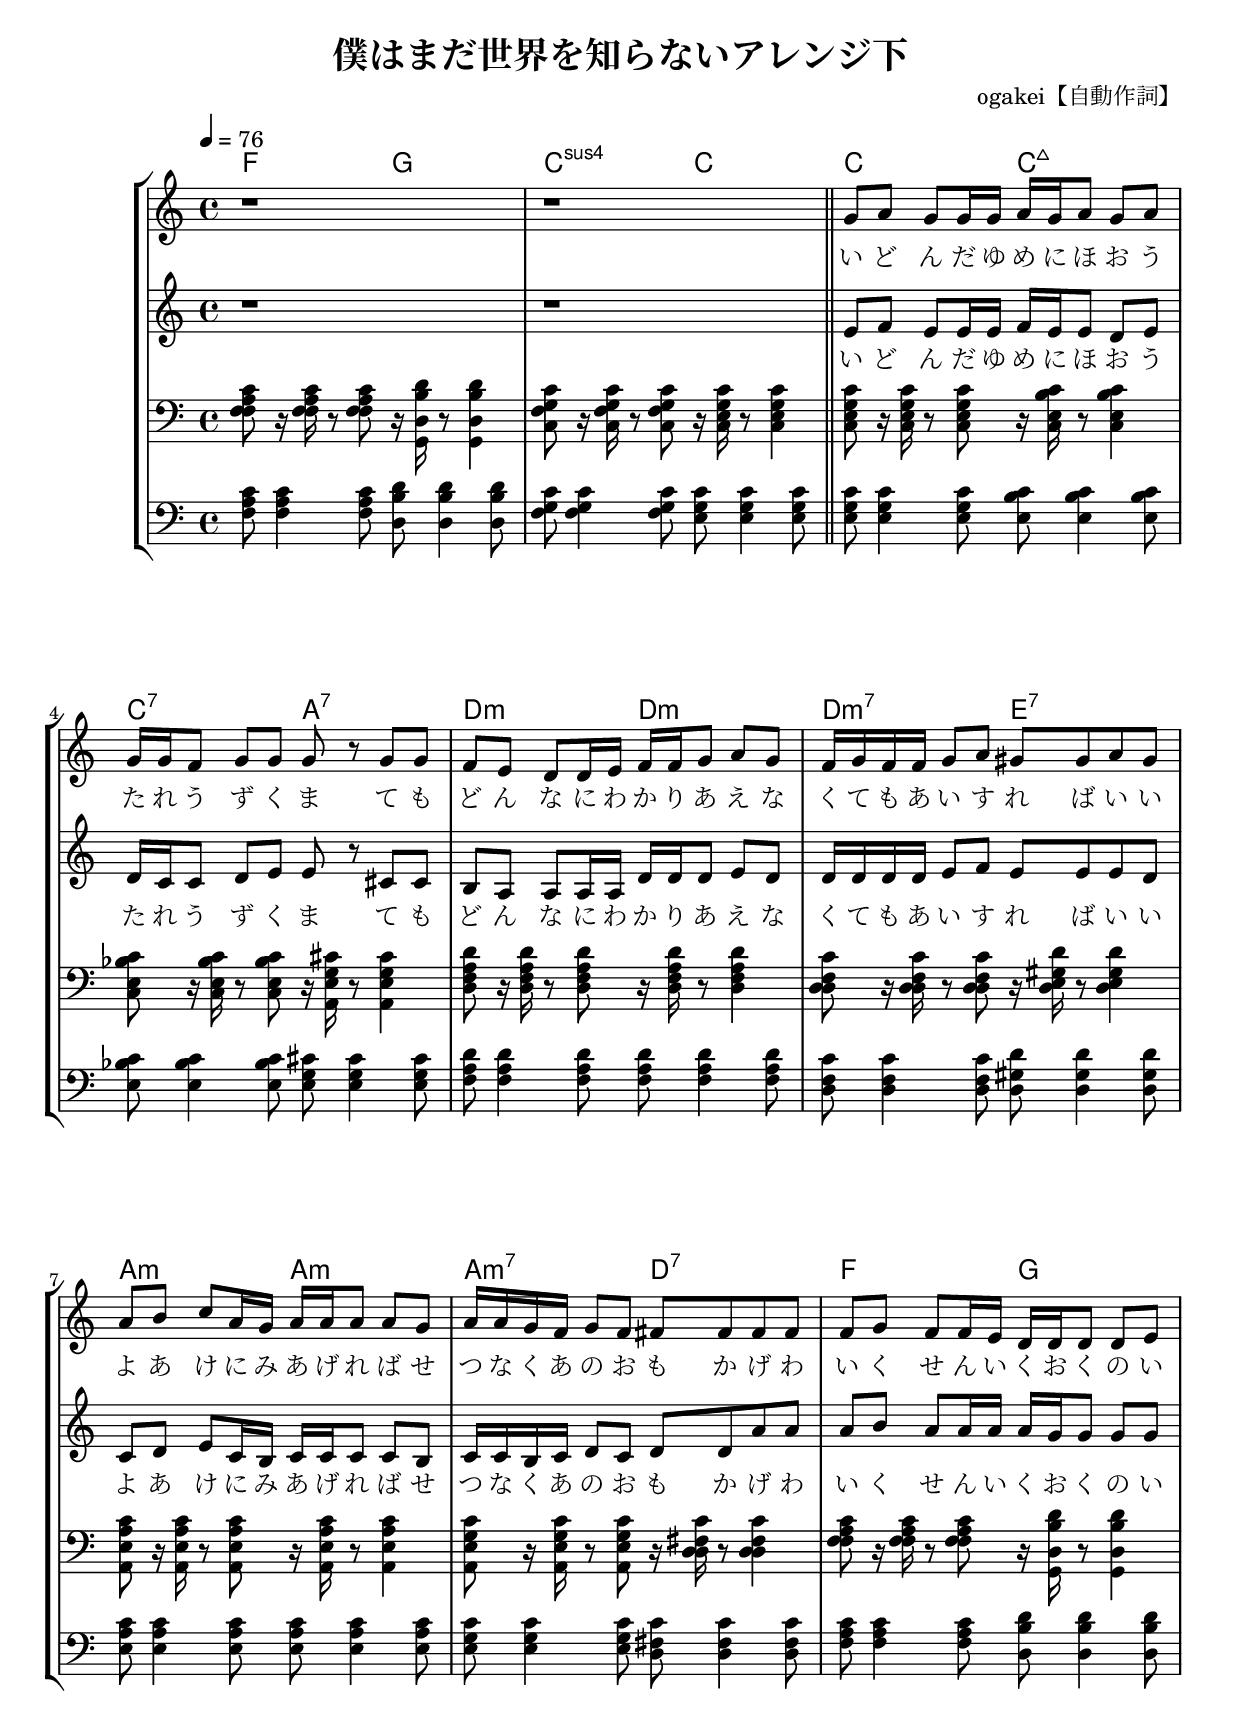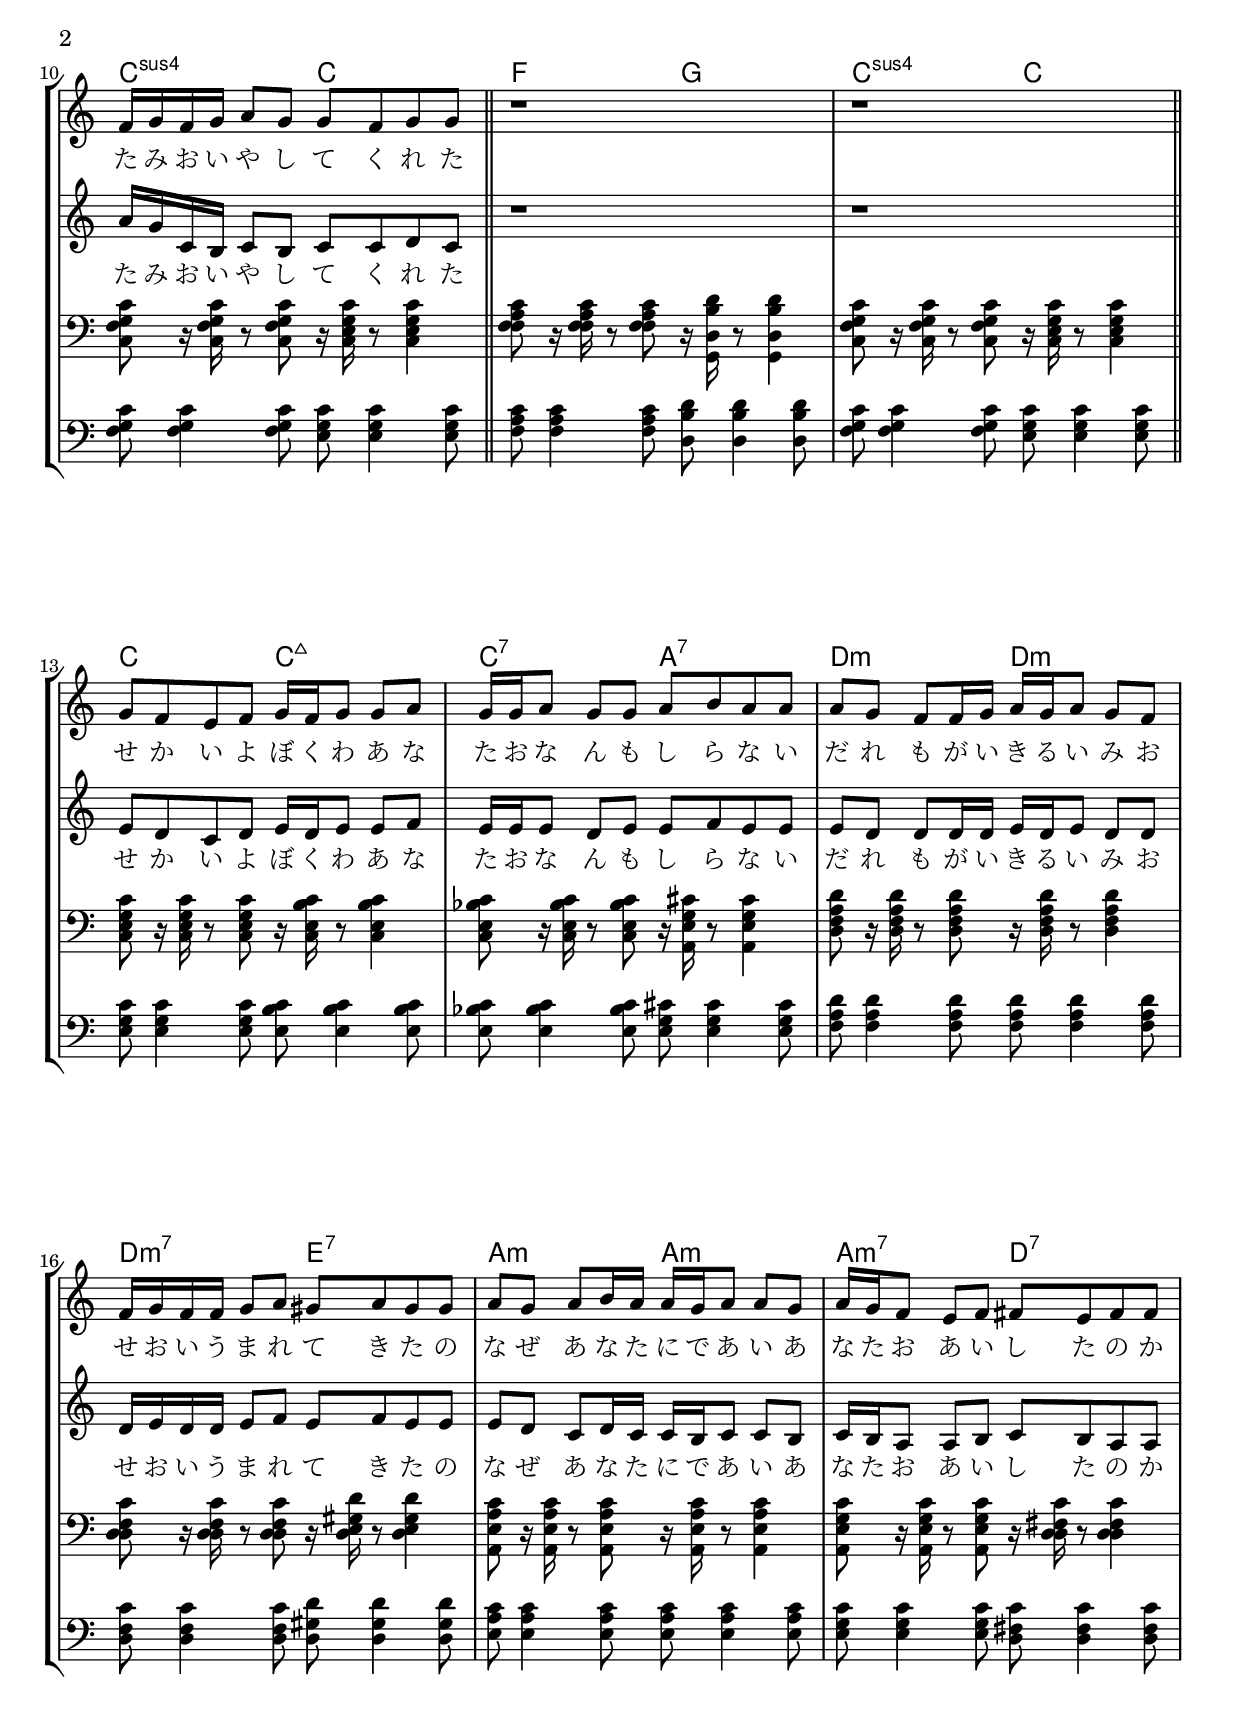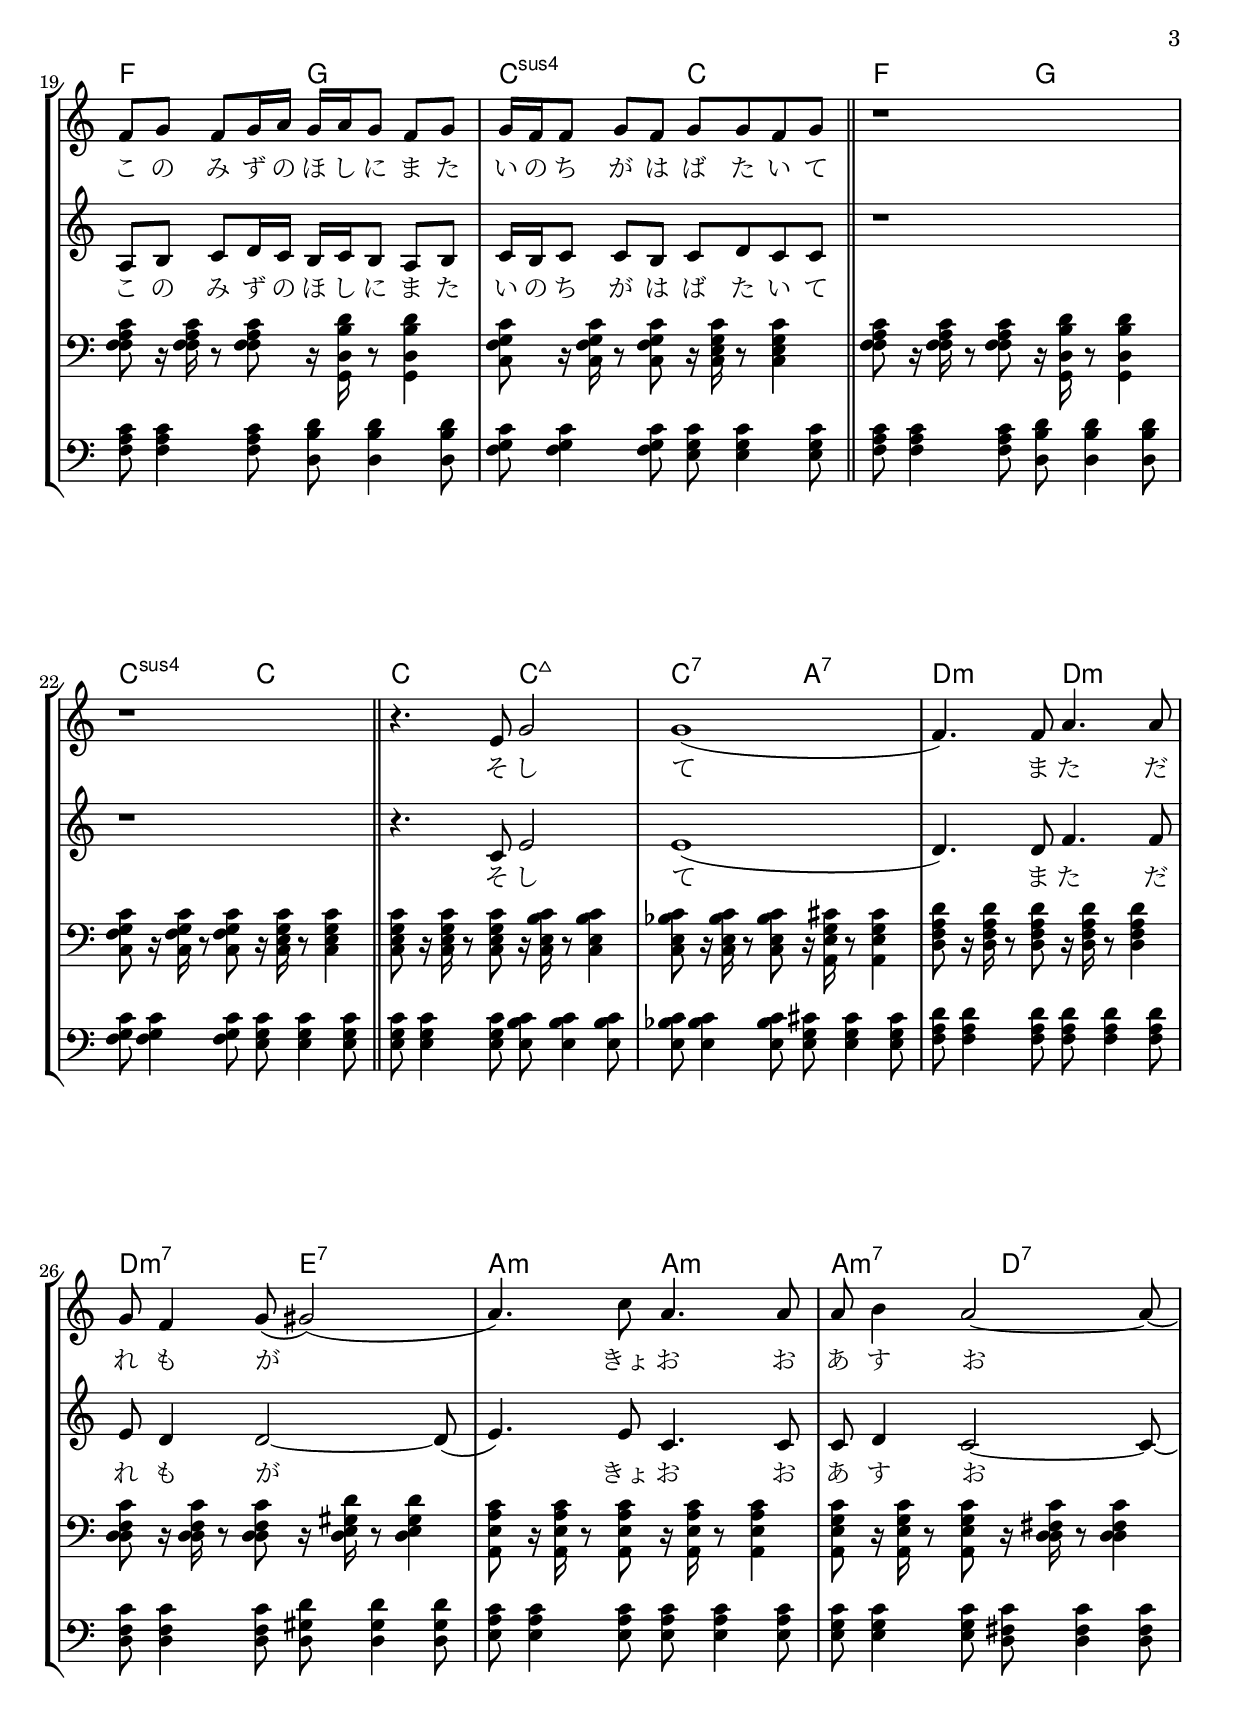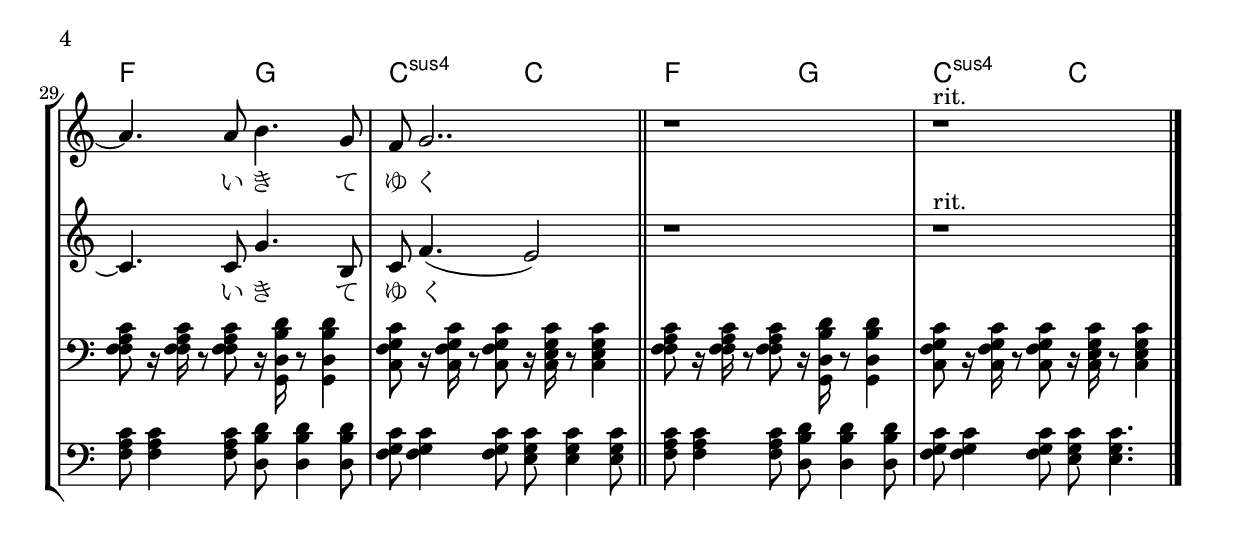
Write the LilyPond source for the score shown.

\version "2.12.1"

\header {
	title = \markup {僕はまだ世界を知らないアレンジ下}
	composer = \markup \center-column {ogakei【自動作詞】}
}

harmony = \chordmode {
	f2 g c:sus4 c 

	c c:maj7 c:7 a:7 d:m d:m d:min7 e:7 a:m a:m a:min7 d:7 f g c:sus4 c 

	f g c:sus4 c 

	c c:maj7 c:7 a:7 d:m d:m d:min7 e:7 a:m a:m a:min7 d:7 f g c:sus4 c 

	f g c:sus4 c 

	c c:maj7 c:7 a:7 d:m d:m d:min7 e:7 a:m a:m a:min7 d:7 f g c:sus4 c 

	f g c:sus4 c 
}

melody = {
	\key c \major
	\tempo 4 = 76
	r1 | r1   
	\set Staff.midiInstrument = #"mmi0.48"
	g'8  a'8  g'8  g'16  g'16  a'16  g'16  a'8  g'8  a'8 
	g'16  g'16  f'8  g'8  g'8  g'8  r8  g'8  g'8 
	f'8  e'8  d'8  d'16  e'16  f'16  f'16  g'8  a'8  g'8 
	f'16  g'16  f'16  f'16  g'8  a'8  gis'8  gis'8  a'8  gis'8 
	a'8  b'8  c''8  a'16  g'16  a'16  a'16  a'8  a'8  g'8 
	a'16  a'16  g'16  f'16  g'8  f'8  fis'8  fis'8  fis'8  fis'8 
	f'8  g'8  f'8  f'16  e'16  d'16  d'16  d'8  d'8  e'8 
	f'16  g'16  f'16  g'16  a'8  g'8  g'8  f'8  g'8  g'8
	r1 | r1   
	\set Staff.midiInstrument = #"mmi0.48"
	g'8  f'8  e'8  f'8  g'16  f'16  g'8  g'8  a'8 
	g'16  g'16  a'8  g'8  g'8  a'8  b'8  a'8  a'8 
	a'8  g'8  f'8  f'16  g'16  a'16  g'16  a'8  g'8  f'8 
	f'16  g'16  f'16  f'16  g'8  a'8  gis'8  a'8  gis'8  gis'8 
	a'8  g'8  a'8  b'16  a'16  a'16  g'16  a'8  a'8  g'8 
	a'16  g'16  f'8  e'8  f'8  fis'8  e'8  fis'8  fis'8 
	f'8  g'8  f'8  g'16  a'16  g'16  a'16  g'8  f'8  g'8 
	g'16  f'16  f'8  g'8  f'8  g'8  g'8  f'8  g'8
	r1 | r1   
	\set Staff.midiInstrument = #"mmi0.48"
	r4. e'8  g'2 
	g'1 
	(f'4.)  f'8  a'4.  a'8 
	g'8  f'4  g'8  (gis'2) 
	(a'4.)  c''8  a'4.  a'8 
	a'8  b'4  a'2~a'8~ 
	a'4.  a'8  b'4.  g'8 
	f'8  g'2..
	r1 | r1^"rit." \bar "|."
}

words = \lyricmode {
	
	い  ど  ん  だ  ゆ  め  に  ほ  お  う  た  れ  う  ず  く  ま  て  も  ど  ん  な  に  わ  か  り  あ  え  な  く  て  も  あ  い  す  れ  ば  い  い  よ  あ  け  に  み  あ  げ  れ  ば  せ  つ  な  く  あ  の  お  も  か  げ  わ  い  く  せ  ん  い  く  お  く  の  い  た  み  お  い  や  し  て  く  れ  た  
	
	せ  か  い  よ  ぼ  く  わ  あ  な  た  お  な  ん  も  し  ら  な  い  だ  れ  も  が  い  き  る  い  み  お  せ  お  い  う  ま  れ  て  き  た  の  な  ぜ  あ  な  た  に  で  あ  い  あ  な  た  お  あ  い  し  た  の  か  こ  の  み  ず  の  ほ  し  に  ま  た  い  の  ち  が  は  ば  た  い  て  
	
	そ  し  て  ま  た  だ  れ  も  が  きょ  お  お  あ  す  お  い  き  て  ゆ  く  
	
}

secondmelody = {
	\key c \major
	\tempo 4 = 76
	r1 | r1   
	\set Staff.midiInstrument = #"fss0.42"
	e'8  f'8  e'8  e'16  e'16  f'16  e'16  e'8  d'8  e'8 
	d'16  c'16  c'8  d'8  e'8  e'8  r8  cis'8  cis'8 
	b8  a8  a8  a16  a16  d'16  d'16  d'8  e'8  d'8 
	d'16  d'16  d'16  d'16  e'8  f'8  e'8  e'8  e'8  d'8 
	c'8  d'8  e'8  c'16  b16  c'16  c'16  c'8  c'8  b8 
	c'16  c'16  b16  c'16  d'8  c'8  d'8  d'8  a'8  a'8 
	a'8  b'8  a'8  a'16  a'16  a'16  g'16  g'8  g'8  g'8 
	a'16  g'16  c'16  b16  c'8  b8  c'8  c'8  d'8  c'8
	r1 | r1   
	\set Staff.midiInstrument = #"fss0.42"
	e'8  d'8  c'8  d'8  e'16  d'16  e'8  e'8  f'8 
	e'16  e'16  e'8  d'8  e'8  e'8  f'8  e'8  e'8 
	e'8  d'8  d'8  d'16  d'16  e'16  d'16  e'8  d'8  d'8 
	d'16  e'16  d'16  d'16  e'8  f'8  e'8  f'8  e'8  e'8 
	e'8  d'8  c'8  d'16  c'16  c'16  b16  c'8  c'8  b8 
	c'16  b16  a8  a8  b8  c'8  b8  a8  a8 
	a8  b8  c'8  d'16  c'16  b16  c'16  b8  a8  b8 
	c'16  b16  c'8  c'8  b8  c'8  d'8  c'8  c'8
	r1 | r1   
	\set Staff.midiInstrument = #"fss0.42"
	r4. c'8  e'2 
	e'1 
	(d'4.)  d'8  f'4.  f'8 
	e'8  d'4  d'2~d'8 
	(e'4.)  e'8  c'4.  c'8 
	c'8  d'4  c'2~c'8~ 
	c'4.  c'8  g'4.  b8 
	c'8  f'4.  (e'2)
	r1 | r1^"rit." \bar "|."
}

secondwords = \lyricmode {
	
	い  ど  ん  だ  ゆ  め  に  ほ  お  う  た  れ  う  ず  く  ま  て  も  ど  ん  な  に  わ  か  り  あ  え  な  く  て  も  あ  い  す  れ  ば  い  い  よ  あ  け  に  み  あ  げ  れ  ば  せ  つ  な  く  あ  の  お  も  か  げ  わ  い  く  せ  ん  い  く  お  く  の  い  た  み  お  い  や  し  て  く  れ  た  
	
	せ  か  い  よ  ぼ  く  わ  あ  な  た  お  な  ん  も  し  ら  な  い  だ  れ  も  が  い  き  る  い  み  お  せ  お  い  う  ま  れ  て  き  た  の  な  ぜ  あ  な  た  に  で  あ  い  あ  な  た  お  あ  い  し  た  の  か  こ  の  み  ず  の  ほ  し  に  ま  た  い  の  ち  が  は  ば  た  い  て  
	
	そ  し  て  ま  た  だ  れ  も  が  きょ  お  お  あ  す  お  い  き  て  ゆ  く  
	
}

tempochange = {
	\tempo 4 = 76
	r1 | r1 \bar "||"
	\tempo 4 = 76
	r1 | r1 | r1 | r1 | r1 | r1 | r1 | r1 \bar "||"
	\tempo 4 = 76
	r1 | r1 \bar "||"
	\tempo 4 = 76
	r1 | r1 | r1 | r1 | r1 | r1 | r1 | r1 \bar "||"
	\tempo 4 = 76
	r1 | r1 \bar "||"
	\tempo 4 = 76
	r1 | r1 | r1 | r1 | r1 | r1 | r1 | r1 \bar "||"
	\tempo 4 = 76
	r1 | \tempo 4 = 57 r2 \tempo 4 = 50 r2 \bar "|."
}

mainacc = {
	\clef bass
	\set Staff.midiInstrument = #"Electric Guitar (muted)"
	\key c \major
	\tempo 4 = 76
	<f f a c'>8 r16 <f f a c'>16 r8     <f f a c'>8
	r16 <g, d b d'>16 r8     <g, d b d'>4
	<c f g c'>8 r16 <c f g c'>16 r8     <c f g c'>8
	r16 <c e g c'>16 r8     <c e g c'>4
	\bar "||"

	\set Staff.midiInstrument = #"Electric Guitar (muted)"
	<c e g c'>8 r16 <c e g c'>16 r8     <c e g c'>8
	r16 <c e b c'>16 r8     <c e b c'>4
	<c e bes c'>8 r16 <c e bes c'>16 r8     <c e bes c'>8
	r16 <a, e g cis'>16 r8     <a, e g cis'>4
	<d f a d'>8 r16 <d f a d'>16 r8     <d f a d'>8
	r16 <d f a d'>16 r8     <d f a d'>4
	<d d f c'>8 r16 <d d f c'>16 r8     <d d f c'>8
	r16 <e d gis d'>16 r8     <e d gis d'>4
	<a, e a c'>8 r16 <a, e a c'>16 r8     <a, e a c'>8
	r16 <a, e a c'>16 r8     <a, e a c'>4
	<a, e g c'>8 r16 <a, e g c'>16 r8     <a, e g c'>8
	r16 <d d fis c'>16 r8     <d d fis c'>4
	<f f a c'>8 r16 <f f a c'>16 r8     <f f a c'>8
	r16 <g, d b d'>16 r8     <g, d b d'>4
	<c f g c'>8 r16 <c f g c'>16 r8     <c f g c'>8
	r16 <c e g c'>16 r8     <c e g c'>4
	\bar "||"

	\set Staff.midiInstrument = #"Electric Guitar (muted)"
	<f f a c'>8 r16 <f f a c'>16 r8     <f f a c'>8
	r16 <g, d b d'>16 r8     <g, d b d'>4
	<c f g c'>8 r16 <c f g c'>16 r8     <c f g c'>8
	r16 <c e g c'>16 r8     <c e g c'>4
	\bar "||"

	\set Staff.midiInstrument = #"Electric Guitar (muted)"
	<c e g c'>8 r16 <c e g c'>16 r8     <c e g c'>8
	r16 <c e b c'>16 r8     <c e b c'>4
	<c e bes c'>8 r16 <c e bes c'>16 r8     <c e bes c'>8
	r16 <a, e g cis'>16 r8     <a, e g cis'>4
	<d f a d'>8 r16 <d f a d'>16 r8     <d f a d'>8
	r16 <d f a d'>16 r8     <d f a d'>4
	<d d f c'>8 r16 <d d f c'>16 r8     <d d f c'>8
	r16 <e d gis d'>16 r8     <e d gis d'>4
	<a, e a c'>8 r16 <a, e a c'>16 r8     <a, e a c'>8
	r16 <a, e a c'>16 r8     <a, e a c'>4
	<a, e g c'>8 r16 <a, e g c'>16 r8     <a, e g c'>8
	r16 <d d fis c'>16 r8     <d d fis c'>4
	<f f a c'>8 r16 <f f a c'>16 r8     <f f a c'>8
	r16 <g, d b d'>16 r8     <g, d b d'>4
	<c f g c'>8 r16 <c f g c'>16 r8     <c f g c'>8
	r16 <c e g c'>16 r8     <c e g c'>4
	\bar "||"

	\set Staff.midiInstrument = #"Bright Acoustic"
	<f f a c'>8 r16 <f f a c'>16 r8     <f f a c'>8
	r16 <g, d b d'>16 r8     <g, d b d'>4
	<c f g c'>8 r16 <c f g c'>16 r8     <c f g c'>8
	r16 <c e g c'>16 r8     <c e g c'>4
	\bar "||"

	\set Staff.midiInstrument = #"Electric Piano 1"
	<c e g c'>8 r16 <c e g c'>16 r8     <c e g c'>8
	r16 <c e b c'>16 r8     <c e b c'>4
	<c e bes c'>8 r16 <c e bes c'>16 r8     <c e bes c'>8
	r16 <a, e g cis'>16 r8     <a, e g cis'>4
	<d f a d'>8 r16 <d f a d'>16 r8     <d f a d'>8
	r16 <d f a d'>16 r8     <d f a d'>4
	<d d f c'>8 r16 <d d f c'>16 r8     <d d f c'>8
	r16 <e d gis d'>16 r8     <e d gis d'>4
	<a, e a c'>8 r16 <a, e a c'>16 r8     <a, e a c'>8
	r16 <a, e a c'>16 r8     <a, e a c'>4
	<a, e g c'>8 r16 <a, e g c'>16 r8     <a, e g c'>8
	r16 <d d fis c'>16 r8     <d d fis c'>4
	<f f a c'>8 r16 <f f a c'>16 r8     <f f a c'>8
	r16 <g, d b d'>16 r8     <g, d b d'>4
	<c f g c'>8 r16 <c f g c'>16 r8     <c f g c'>8
	r16 <c e g c'>16 r8     <c e g c'>4
	\bar "||"

	\set Staff.midiInstrument = #"Electric Piano2"
	<f f a c'>8 r16 <f f a c'>16 r8     <f f a c'>8
	r16 <g, d b d'>16 r8     <g, d b d'>4
	<c f g c'>8 r16 <c f g c'>16 r8     <c f g c'>8
	r16 <c e g c'>16 r8     <c e g c'>4
	\bar "|."
}

subacc = {
	\clef bass
	\set Staff.midiInstrument = #"Harmonica"
	\key c \major
	\tempo 4 = 76
	<f a c'>8 <f a c'>4 <f a c'>8
	<d b d'>8 <d b d'>4 <d b d'>8
	<f g c'>8 <f g c'>4 <f g c'>8
	<e g c'>8 <e g c'>4 <e g c'>8
	\bar "||"

	\set Staff.midiInstrument = #"Harmonica"
	<e g c'>8 <e g c'>4 <e g c'>8
	<e b c'>8 <e b c'>4 <e b c'>8
	<e bes c'>8 <e bes c'>4 <e bes c'>8
	<e g cis'>8 <e g cis'>4 <e g cis'>8
	<f a d'>8 <f a d'>4 <f a d'>8
	<f a d'>8 <f a d'>4 <f a d'>8
	<d f c'>8 <d f c'>4 <d f c'>8
	<d gis d'>8 <d gis d'>4 <d gis d'>8
	<e a c'>8 <e a c'>4 <e a c'>8
	<e a c'>8 <e a c'>4 <e a c'>8
	<e g c'>8 <e g c'>4 <e g c'>8
	<d fis c'>8 <d fis c'>4 <d fis c'>8
	<f a c'>8 <f a c'>4 <f a c'>8
	<d b d'>8 <d b d'>4 <d b d'>8
	<f g c'>8 <f g c'>4 <f g c'>8
	<e g c'>8 <e g c'>4 <e g c'>8
	\bar "||"

	\set Staff.midiInstrument = #"Harmonica"
	<f a c'>8 <f a c'>4 <f a c'>8
	<d b d'>8 <d b d'>4 <d b d'>8
	<f g c'>8 <f g c'>4 <f g c'>8
	<e g c'>8 <e g c'>4 <e g c'>8
	\bar "||"

	\set Staff.midiInstrument = #"Harmonica"
	<e g c'>8 <e g c'>4 <e g c'>8
	<e b c'>8 <e b c'>4 <e b c'>8
	<e bes c'>8 <e bes c'>4 <e bes c'>8
	<e g cis'>8 <e g cis'>4 <e g cis'>8
	<f a d'>8 <f a d'>4 <f a d'>8
	<f a d'>8 <f a d'>4 <f a d'>8
	<d f c'>8 <d f c'>4 <d f c'>8
	<d gis d'>8 <d gis d'>4 <d gis d'>8
	<e a c'>8 <e a c'>4 <e a c'>8
	<e a c'>8 <e a c'>4 <e a c'>8
	<e g c'>8 <e g c'>4 <e g c'>8
	<d fis c'>8 <d fis c'>4 <d fis c'>8
	<f a c'>8 <f a c'>4 <f a c'>8
	<d b d'>8 <d b d'>4 <d b d'>8
	<f g c'>8 <f g c'>4 <f g c'>8
	<e g c'>8 <e g c'>4 <e g c'>8
	\bar "||"

	\set Staff.midiInstrument = #"Honky-tonk"
	<f a c'>8 <f a c'>4 <f a c'>8
	<d b d'>8 <d b d'>4 <d b d'>8
	<f g c'>8 <f g c'>4 <f g c'>8
	<e g c'>8 <e g c'>4 <e g c'>8
	\bar "||"

	\set Staff.midiInstrument = #"Acoustic grand"
	<e g c'>8 <e g c'>4 <e g c'>8
	<e b c'>8 <e b c'>4 <e b c'>8
	<e bes c'>8 <e bes c'>4 <e bes c'>8
	<e g cis'>8 <e g cis'>4 <e g cis'>8
	<f a d'>8 <f a d'>4 <f a d'>8
	<f a d'>8 <f a d'>4 <f a d'>8
	<d f c'>8 <d f c'>4 <d f c'>8
	<d gis d'>8 <d gis d'>4 <d gis d'>8
	<e a c'>8 <e a c'>4 <e a c'>8
	<e a c'>8 <e a c'>4 <e a c'>8
	<e g c'>8 <e g c'>4 <e g c'>8
	<d fis c'>8 <d fis c'>4 <d fis c'>8
	<f a c'>8 <f a c'>4 <f a c'>8
	<d b d'>8 <d b d'>4 <d b d'>8
	<f g c'>8 <f g c'>4 <f g c'>8
	<e g c'>8 <e g c'>4 <e g c'>8
	\bar "||"

	\set Staff.midiInstrument = #"Electric Grand"
	<f a c'>8 <f a c'>4 <f a c'>8
	<d b d'>8 <d b d'>4 <d b d'>8
	<f g c'>8 <f g c'>4 <f g c'>8
	<e g c'>8 <e g c'>4.
	\bar "|."
}

percA = {
	\drummode {
	r1  |r2 r8 hho4 hho8  \bar "||"
	r1  |r1  |r1  |r1  |r1  |r1  |r1  |r2 r8 hho4 hho8  \bar "||"
	\times 16/12{ cymr8. cymr8 cymr16 cymr8. cymr8 cymr16 } |\times 16/12{ cymr8. cymr8 cymr4. r16 } \bar "||"
	r1  |r1  |r1  |r1  |r1  |r1  |r1  |r2 r8 hho4 hho8  \bar "||"
	cymr4 cymr4 cymr4 cymr4  |cymr4 cymr8 cymr16 cymr16 cymr4 cymr4  \bar "||"
	r1  |r1  |r1  |r1  |r1  |r1  |r1  |r2 r8 hho4 hho8  \bar "||"
	r1  |r2. hho4  \bar "|."
	}
}

percB = {
	\drummode {
	r4. hhp2 hhp8  |hhp4 hhp4 hhp4 hhp4  \bar "||"
	r4. hhp2 hhp8  |r4. hhp2 hhp8  |r4. hhp2 hhp8  |r4. hhp2 hhp8  |r4. hhp2 hhp8  |r4. hhp2 hhp8  |r4. hhp2 hhp8  |hhp4 hhp4 hhp4 hhp4  \bar "||"
	\times 16/12{ r2 r8 hhp8 } |\times 16/12{ r2. } \bar "||"
	r4. hhp2 hhp8  |r4. hhp2 hhp8  |r4. hhp2 hhp8  |r4. hhp2 hhp8  |r4. hhp2 hhp8  |r4. hhp2 hhp8  |r4. hhp2 hhp8  |hhp4 hhp4 hhp4 hhp4  \bar "||"
	r2 sn2  |r2 sn2  \bar "||"
	r4. hhp2 hhp8  |r4. hhp2 hhp8  |r4. hhp2 hhp8  |r4. hhp2 hhp8  |r4. hhp2 hhp8  |r4. hhp2 hhp8  |r4. hhp2 hhp8  |hhp4 hhp4 hhp4 hhp4  \bar "||"
	r16 hhp16 hhp8 hhp16 hhp8 hhp2 r16  |r16 hhp16 hhp8 hhp16 hhp8 hhp2 hhp16  \bar "|."
	}
}

percC = {
	\drummode {
	hh4 hh4 hh4 hh4  |r4. hh2 r8  \bar "||"
	hh4 hh4 hh4 hh4  |hh4 hh4 hh4 hh4  |hh4 hh4 hh4 hh4  |hh4 hh4 hh4 hh4  |hh4 hh4 hh4 hh4  |hh4 hh4 hh4 hh4  |hh4 hh4 hh4 hh4  |r4. hh2 r8  \bar "||"
	\times 16/12{ bd4. bd4 r16 bd16 } |\times 16/12{ bd4 r16 bd16 bd4. } \bar "||"
	hh4 hh4 hh4 hh4  |hh4 hh4 hh4 hh4  |hh4 hh4 hh4 hh4  |hh4 hh4 hh4 hh4  |hh4 hh4 hh4 hh4  |hh4 hh4 hh4 hh4  |hh4 hh4 hh4 hh4  |r4. hh2 r8  \bar "||"
	bd2. r8 bd8  |bd2 r8 bd4.  \bar "||"
	hh4 hh4 hh4 hh4  |hh4 hh4 hh4 hh4  |hh4 hh4 hh4 hh4  |hh4 hh4 hh4 hh4  |hh4 hh4 hh4 hh4  |hh4 hh4 hh4 hh4  |hh4 hh4 hh4 hh4  |r4. hh2 r8  \bar "||"
	hh8. hh8. hh2 r8  |hh8. hh8. hh4 hh4 hh8  \bar "|."
	}
}

percD = {
	\drummode {
	bd2. r8 bd8  |bd8. bd4. r16 bd4 bd8  \bar "||"
	bd2. r8 bd8  |bd8. bd8. bd2 bd8  |bd2. r8 bd8  |bd8. bd8. bd2 bd8  |bd2. r8 bd8  |bd8. bd8. bd2 bd8  |bd2. r8 bd8  |bd8. bd4. r16 bd4 bd8  \bar "||"
	\times 16/12{ r2. } |\times 16/12{ rb2. } \bar "||"
	bd2. r8 bd8  |bd8. bd8. bd2 bd8  |bd2. r8 bd8  |bd8. bd8. bd2 bd8  |bd2. r8 bd8  |bd8. bd8. bd2 bd8  |bd2. r8 bd8  |bd8. bd4. r16 bd4 bd8  \bar "||"
	r1 |r8. tommh8. tommh2 r8  \bar "||"
	bd2. r8 bd8  |bd8. bd8. bd2 bd8  |bd2. r8 bd8  |bd8. bd8. bd2 bd8  |bd2. r8 bd8  |bd8. bd8. bd2 bd8  |bd2. r8 bd8  |bd8. bd4. r16 bd4 bd8  \bar "||"
	r2 ss2  |r2 ss2  \bar "|."
	}
}

percE = {
	\drummode {
	r1 | r1 \bar "||"
	r1 | r1 | r1 | r1 | r1 | r1 | r1 | r1 \bar "||"
	r1 |\times 16/12{ r4. sn8 sn4 } \bar "||"
	r1 | r1 | r1 | r1 | r1 | r1 | r1 | r1 \bar "||"
	r1 |r2. toml8 toml8  \bar "||"
	r1 | r1 | r1 | r1 | r1 | r1 | r1 | r1 \bar "||"
	bd2 r8 bd4 bd8  |bd4. bd4 bd4.  \bar "|."
	}
}

percF = {
	\drummode {
	r1 | r1 \bar "||"
	r1 | r1 | r1 | r1 | r1 | r1 | r1 | r1 \bar "||"
	r1 |\times 16/12{ r2 r16 tommh16 tommh8 } \bar "||"
	r1 | r1 | r1 | r1 | r1 | r1 | r1 | r1 \bar "||"
	r1 |hho1  \bar "||"
	r1 | r1 | r1 | r1 | r1 | r1 | r1 | r1 \bar "||"
	r1 | r1 \bar "|."
	}
}

percG = {
	\drummode {
	r1 | r1 \bar "||"
	r1 | r1 | r1 | r1 | r1 | r1 | r1 | r1 \bar "||"
	r1 |\times 16/12{ r2 r8. toml16 } \bar "||"
	r1 | r1 | r1 | r1 | r1 | r1 | r1 | r1 \bar "||"
	r1 | r1 \bar "||"
	r1 | r1 | r1 | r1 | r1 | r1 | r1 | r1 \bar "||"
	r1 | r1 \bar "|."
	}
}

\score {
	<<
		\new StaffGroup <<
			\new ChordNames {\harmony}
			\new Voice = "melody" {\melody}
			\new Lyrics \lyricsto "melody" \words
			\new Voice = "secondmelody" {\secondmelody}
			\new Lyrics \lyricsto "secondmelody" \secondwords
			\new Staff = "mainacc" {\mainacc}
			\new Staff = "subacc" {\subacc}
		>>
	>>
	\layout { }
}
